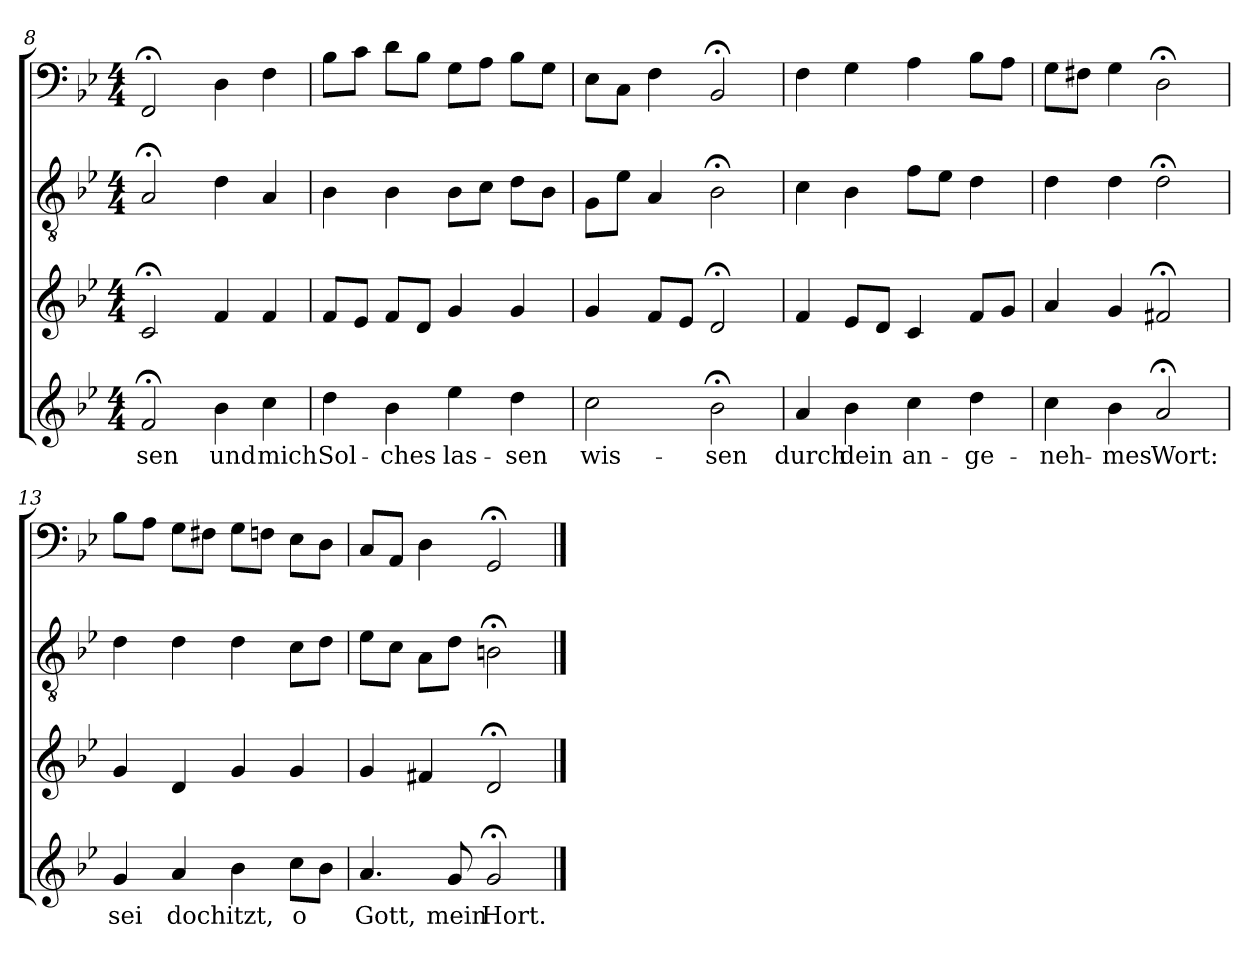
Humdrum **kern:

**kern	**text	**kern	**kern	**kern
*part4	*part4	*part3	*part2	*part1
*staff4	*staff4	*staff3	*staff2	*staff1
*clefG2	*	*clefG2	*clefGv2	*clefF4
*k[b-e-]	*	*k[b-e-]	*k[b-e-]	*k[b-e-]
*g:	*	*g:	*g:	*g:
*M4/4	*	*M4/4	*M4/4	*M4/4
=8	=8	=8	=8	=8
2f;<	-sen	2c;<	2A;<	2FF;<
4b-	und	4f	4d	4D
4cc	mich	4f	4A	4F
=9	=9	=9	=9	=9
4dd	Sol-	8fL	4B-	8B-L
.	.	8e-J	.	8cJ
4b-	-ches	8fL	4B-	8dL
.	.	8dJ	.	8B-J
4ee-	las-	4g	8B-L	8GL
.	.	.	8cJ	8AJ
4dd	-sen	4g	8dL	8B-L
.	.	.	8B-J	8GJ
=10	=10	=10	=10	=10
2cc	wis-	4g	8GL	8E-L
.	.	.	8e-J	8CJ
.	.	8fL	4A	4F
.	.	8e-J	.	.
2b-;<	-sen	2d;<	2B-;<	2BB-;<
=11	=11	=11	=11	=11
4a	durch	4f	4c	4F
4b-	dein	8e-L	4B-	4G
.	.	8dJ	.	.
4cc	an-	4c	8fL	4A
.	.	.	8e-J	.
4dd	-ge-	8fL	4d	8B-L
.	.	8gJ	.	8AJ
=12	=12	=12	=12	=12
4cc	-neh-	4a	4d	8GL
.	.	.	.	8F#XJ
4b-	-mes	4g	4d	4G
2a;<	Wort:	2f#X;<	2d;<	2D;<
=13	=13	=13	=13	=13
4g	sei	4g	4d	8B-L
.	.	.	.	8AJ
4a	doch	4d	4d	8GL
.	.	.	.	8F#XJ
4b-	itzt,	4g	4d	8GL
.	.	.	.	8FnJ
8ccL	o	4g	8cL	8E-L
8b-J	.	.	8dJ	8DJ
=14	=14	=14	=14	=14
4.a	Gott,	4g	8e-L	8CL
.	.	.	8cJ	8AAJ
.	.	4f#X	8AL	4D
8g	mein	.	8dJ	.
2g;<	Hort.	2d;<	2Bn;<	2GG;<
==	==	==	==	==
*-	*-	*-	*-	*-
